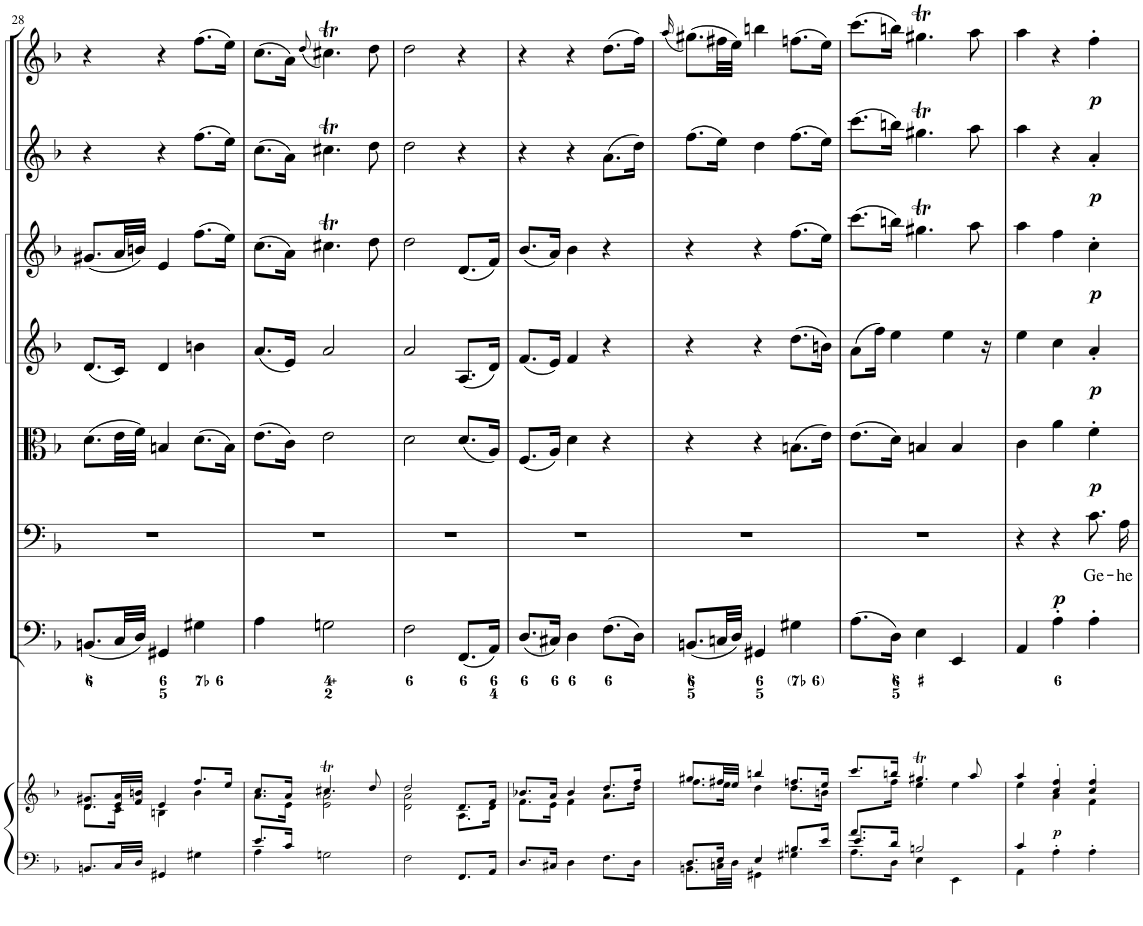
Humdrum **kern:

**kern	**kern	**dynam	**kern	**dynam	**kern	**text	**kern	**dynam	**kern	**dynam	**kern	**dynam	**kern	**dynam	**kern	**dynam
*part8	*part8	*part8	*part7	*part7	*part6	*part6	*part5	*part5	*part4	*part4	*part3	*part3	*part2	*part2	*part1	*part1
*staff9	*staff8	*staff8/9	*staff7	*staff7	*staff6	*staff6	*staff5	*staff5	*staff4	*staff4	*staff3	*staff3	*staff2	*staff2	*staff1	*staff1
*I"Piano reduction	*	*	*I"Continuo	*	*I"Basso	*	*I"Viola	*	*I"Violino II	*	*I"Violino I	*	*I"Oboe II	*	*I"Oboe I	*
*I'Pno	*	*	*	*	*	*	*	*	*	*	*	*	*I'Ob	*	*I'Ob	*
!!LO:PB:g=z
*clefF4	*clefG2	*	*clefF4	*	*clefF4	*	*clefC3	*	*clefG2	*	*clefG2	*	*clefG2	*	*clefG2	*
*k[b-]	*k[b-]	*	*k[b-]	*	*k[b-]	*	*k[b-]	*	*k[b-]	*	*k[b-]	*	*k[b-]	*	*k[b-]	*
*M3/4	*M3/4	*	*M3/4	*	*M3/4	*	*M3/4	*	*M3/4	*	*M3/4	*	*M3/4	*	*M3/4	*
=28	=28	=28	=28	=28	=28	=28	=28	=28	=28	=28	=28	=28	=28	=28	=28	=28
*	*^	*	*	*	*	*	*	*	*	*	*	*	*	*	*	*
8.BBn/L	8.d/ 8.g#X/L	8.d\L	.	(8.BBn/L	.	2.r	.	(8.d\L	.	(8.d/L	.	(8.g#X/L	.	4r	.	4r	.
32C/LL	32e/ 32a/LL	16c\Jk	.	32C/LL	.	.	.	32e\LL	.	16c/Jk)	.	32a/LL	.	.	.	.	.
32D/JJJ	32f/ 32bn/JJJ	.	.	32D/JJJ)	.	.	.	32f\JJJ)	.	.	.	32bn/JJJ)	.	.	.	.	.
4GG#X/	4e/	4Bn\	.	4GG#X/	.	.	.	4Bn/	.	4d/	.	4e/	.	4r	.	4r	.
4G#X\	8.ff/L	4b\	.	4G#X\	.	.	.	(8.d\L	.	4bn\	.	(8.ff\L	.	(8.ff\L	.	(8.ff\L	.
.	16ee/Jk	.	.	.	.	.	.	16B\Jk)	.	.	.	16ee\Jk)	.	16ee\Jk)	.	16ee\Jk)	.
=29	=29	=29	=29	=29	=29	=29	=29	=29	=29	=29	=29	=29	=29	=29	=29	=29	=29
*^	*	*	*	*	*	*	*	*	*	*	*	*	*	*	*	*	*
8.e/L	4A\	8.cc/L	8.a\L	.	4A\	.	2.r	.	(8.e\L	.	(8.a/L	.	(8.cc\L	.	(8.cc\L	.	(8.cc\L	.
16c/Jk	.	16a/Jk	16e\Jk	.	.	.	.	.	16c\Jk)	.	16e/Jk)	.	16a\Jk)	.	16a\Jk)	.	16a\Jk)	.
.	.	.	.	.	.	.	.	.	.	.	.	.	.	.	.	.	(8qdd/	.
2ryy	2Gn\	4.cc#Xt/	2e\ 2a\	.	2Gn\	.	.	.	2e\	.	2a/	.	4.cc#Xt\	.	4.cc#Xt\	.	4.cc#Xt\)	.
.	.	8dd/	.	.	.	.	.	.	.	.	.	.	8dd\	.	8dd\	.	8dd\	.
*v	*v	*	*	*	*	*	*	*	*	*	*	*	*	*	*	*	*	*
=30	=30	=30	=30	=30	=30	=30	=30	=30	=30	=30	=30	=30	=30	=30	=30	=30	=30
2F\	2dd/	2d\ 2a\	.	2F\	.	2.r	.	2d\	.	2a/	.	2dd\	.	2dd\	.	2dd\	.
8.FF/L	8.d/L	8.A\L	.	(8.FF/L	.	.	.	(8.d/L	.	(8.A/L	.	(8.d/L	.	4r	.	4r	.
16AA/Jk	16f/Jk	16d\Jk	.	16AA/Jk)	.	.	.	16A/Jk)	.	16d/Jk)	.	16f/Jk)	.	.	.	.	.
=31	=31	=31	=31	=31	=31	=31	=31	=31	=31	=31	=31	=31	=31	=31	=31	=31	=31
8.D/L	8.b-X/L	8.f\L	.	(8.D/L	.	2.r	.	(8.F/L	.	(8.f/L	.	(8.b-/L	.	4r	.	4r	.
16C#X/Jk	16a/Jk	16e\Jk	.	16C#X/Jk)	.	.	.	16A/Jk)	.	16e/Jk)	.	16a/Jk)	.	.	.	.	.
4D\	4b-/	4f\	.	4D\	.	.	.	4d\	.	4f/	.	4b-\	.	4r	.	4r	.
8.F\L	8.dd/L	8.a\L	.	(8.F\L	.	.	.	4r	.	4r	.	4r	.	(8.a\L	.	(8.dd\L	.
16D\Jk	16ff/Jk	16dd\Jk	.	16D\Jk)	.	.	.	.	.	.	.	.	.	16dd\Jk)	.	16ff\Jk)	.
=32	=32	=32	=32	=32	=32	=32	=32	=32	=32	=32	=32	=32	=32	=32	=32	=32	=32
.	.	.	.	.	.	.	.	.	.	.	.	.	.	.	.	(16qaa/	.
*^	*	*	*	*	*	*	*	*	*	*	*	*	*	*	*	*	*
8.D/L	8.BBn\L	8.gg#X/L	8.ff\L	.	(8.BBn/L	.	2.r	.	4r	.	4r	.	4r	.	(8.ff\L	.	(8.gg#X\L)	.
16E/Jk	32Cn\LL	32ff#X/LL	16ee\Jk	.	32Cn/LL	.	.	.	.	.	.	.	.	.	16ee\Jk)	.	32ff#X\LL	.
.	32D\JJJ	32ee/JJJ	.	.	32D/JJJ)	.	.	.	.	.	.	.	.	.	.	.	32ee\JJJ)	.
4E/	4GG#X\	4bbn/	4dd\	.	4GG#X/	.	.	.	4r	.	4r	.	4r	.	4dd\	.	4bbn\	.
8.Bn/L	4G#X\	8.ffn/L	8.dd\L	.	4G#X\	.	.	.	(8.Bn\L	.	(8.dd\L	.	(8.ff\L	.	(8.ff\L	.	(8.ffn\L	.
16e/Jk	.	16ee/Jk	16bn\Jk	.	.	.	.	.	16e\Jk)	.	16bn\Jk)	.	16ee\Jk)	.	16ee\Jk)	.	16ee\Jk)	.
=33	=33	=33	=33	=33	=33	=33	=33	=33	=33	=33	=33	=33	=33	=33	=33	=33	=33	=33
*	*^	*	*	*	*	*	*	*	*	*	*	*	*	*	*	*	*	*
8.a/L	8.e/L	8.A\L	8.ccc/L	8.ryy	.	(8.A\L	.	2.r	.	(8.e\L	.	(8a\L	.	(8.ccc\L	.	(8.ccc\L	.	(8.ccc\L	.
.	.	.	.	.	.	.	.	.	.	.	.	16ff\Jk)	.	.	.	.	.	.	.
2ryy	16d/Jk	16D\Jk	16bbn/Jk	16ff\Jk	.	16D\Jk)	.	.	.	16d\Jk)	.	4ee\	.	16bbn\Jk)	.	16bbn\Jk)	.	16bbn\Jk)	.
.	2Bn/	4E\	4.gg#Xt/	4ee\	.	4E\	.	.	.	4Bn/	.	.	.	4.gg#Xt\	.	4.gg#Xt\	.	4.gg#Xt\	.
.	.	.	.	.	.	.	.	.	.	.	.	4ee\	.	.	.	.	.	.	.
.	.	4EE\	.	4ee\	.	4EE/	.	.	.	4B/	.	.	.	.	.	.	.	.	.
.	.	.	8aa/	.	.	.	.	.	.	.	.	.	.	8aa\	.	8aa\	.	8aa\	.
16ryy	.	.	.	.	.	.	.	.	.	.	.	16r	.	.	.	.	.	.	.
*	*v	*v	*	*	*	*	*	*	*	*	*	*	*	*	*	*	*	*	*
=34	=34	=34	=34	=34	=34	=34	=34	=34	=34	=34	=34	=34	=34	=34	=34	=34	=34	=34
4c/	4AA\	4aa/	4ee\	.	4AA/	.	4r	.	4c\	.	4ee\	.	4aa\	.	4aa\	.	4aa\	.
!	!	!	!	!LO:DY:a=2	!	!LO:DY:a	!	!	!	!	!	!	!	!	!	!	!	!
2ryy	4A'>\	4cc/' 4ff/'	4a\	p	4A'\	p	4r	.	4a\	.	4cc\	.	4ff\	.	4r	.	4r	.
!	!	!	!	!	!	!	!	!LO:LY:b	!	!LO:DY:b	!	!LO:DY:b	!	!LO:DY:b	!	!LO:DY:b	!	!LO:DY:b
.	4A'>\	4cc/' 4ff/'	4f\	.	4A'\	.	8.c\L	Ge-	4f'\	p	4a'/	p	4cc'\	p	4a'/	p	4ff'\	p
!	!	!	!	!	!	!	!	!LO:LY:b	!	!	!	!	!	!	!	!	!	!
.	.	.	.	.	.	.	16A\Jk	-he	.	.	.	.	.	.	.	.	.	.
*v	*v	*	*	*	*	*	*	*	*	*	*	*	*	*	*	*	*	*
*	*v	*v	*	*	*	*	*	*	*	*	*	*	*	*	*	*	*
=	=	=	=	=	=	=	=	=	=	=	=	=	=	=	=	=
*-	*-	*-	*-	*-	*-	*-	*-	*-	*-	*-	*-	*-	*-	*-	*-	*-
